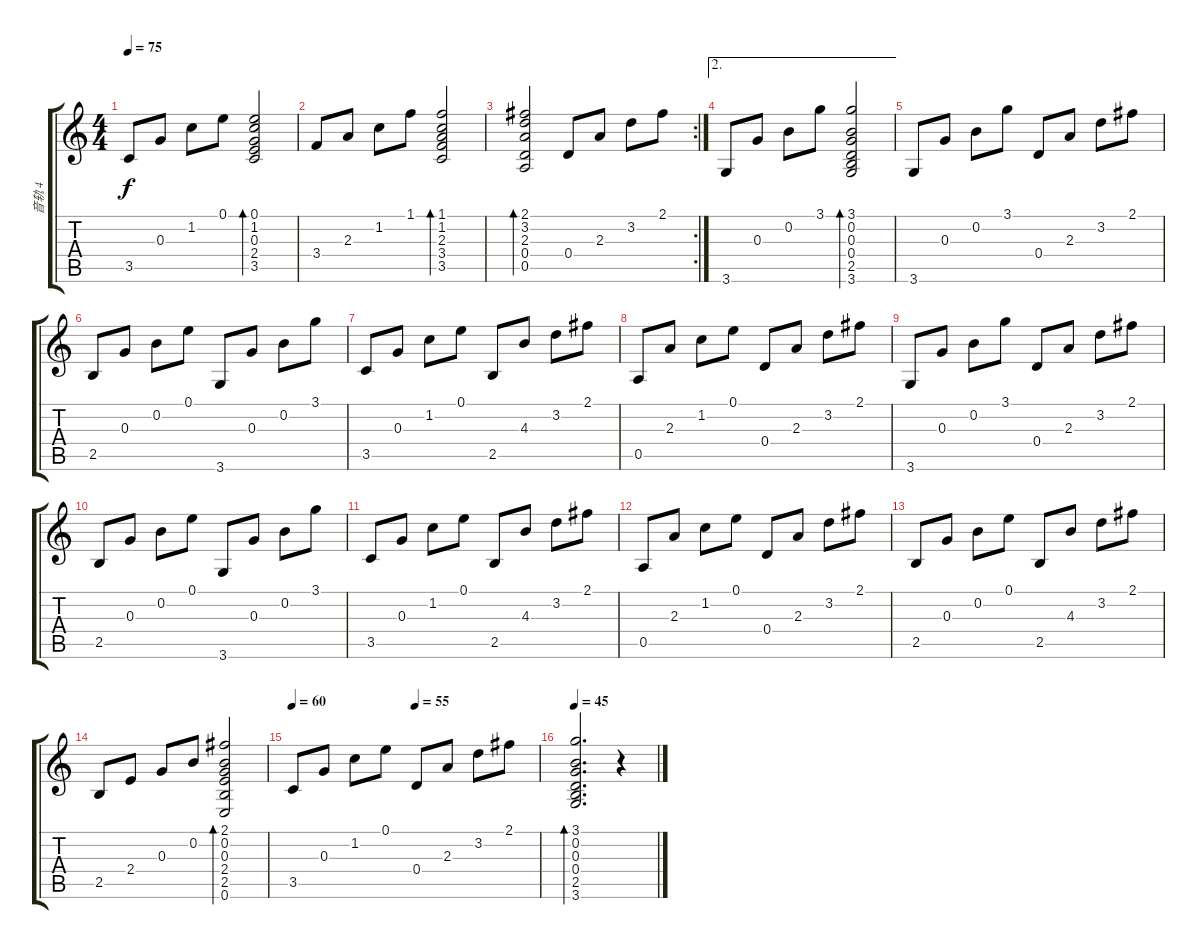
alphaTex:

\track ("音轨 4" "音轨 4") {instrument acousticguitarsteel}
\staff {score tabs}
\tuning (E4 B3 G3 D3 A2 E2) {hide}
\ts (4 4)
\tempo 75
\clef g2
\ks c
3.5.8{dy f} 0.3.8 1.2.8 0.1.8 (0.1 1.2 0.3 2.4 3.5).2{bd 30} |
3.4.8 2.3.8 1.2.8 1.1.8 (1.1 1.2 2.3 3.4 3.5).2{bd 30} |
\rc 2
(2.1 3.2 2.3 0.4 0.5).2{bd 240} 0.4.8 2.3.8 3.2.8 2.1.8 |
\ae 2
3.6.8 0.3.8 0.2.8 3.1.8 (3.1 0.2 0.3 0.4 2.5 3.6).2{bd 30} |
3.6.8 0.3.8 0.2.8 3.1.8 0.4.8 2.3.8 3.2.8 2.1.8 |
2.5.8 0.3.8 0.2.8 0.1.8 3.6.8 0.3.8 0.2.8 3.1.8 |
3.5.8 0.3.8 1.2.8 0.1.8 2.5.8 4.3.8 3.2.8 2.1.8 |
0.5.8 2.3.8 1.2.8 0.1.8 0.4.8 2.3.8 3.2.8 2.1.8 |
3.6.8 0.3.8 0.2.8 3.1.8 0.4.8 2.3.8 3.2.8 2.1.8 |
2.5.8 0.3.8 0.2.8 0.1.8 3.6.8 0.3.8 0.2.8 3.1.8 |
3.5.8 0.3.8 1.2.8 0.1.8 2.5.8 4.3.8 3.2.8 2.1.8 |
0.5.8 2.3.8 1.2.8 0.1.8 0.4.8 2.3.8 3.2.8 2.1.8 |
2.5.8 0.3.8 0.2.8 0.1.8 2.5.8 4.3.8 3.2.8 2.1.8 |
2.5.8 2.4.8 0.3.8 0.2.8 (2.1 0.2 0.3 2.4 2.5 0.6).2{bd 30} |
\tempo 60
\tempo (55 0.5)
3.5.8 0.3.8 1.2.8 0.1.8 0.4.8 2.3.8 3.2.8 2.1.8 |
\tempo 45
(3.1 0.2 0.3 0.4 2.5 3.6).2{d bd 240 txt ""} r.4
